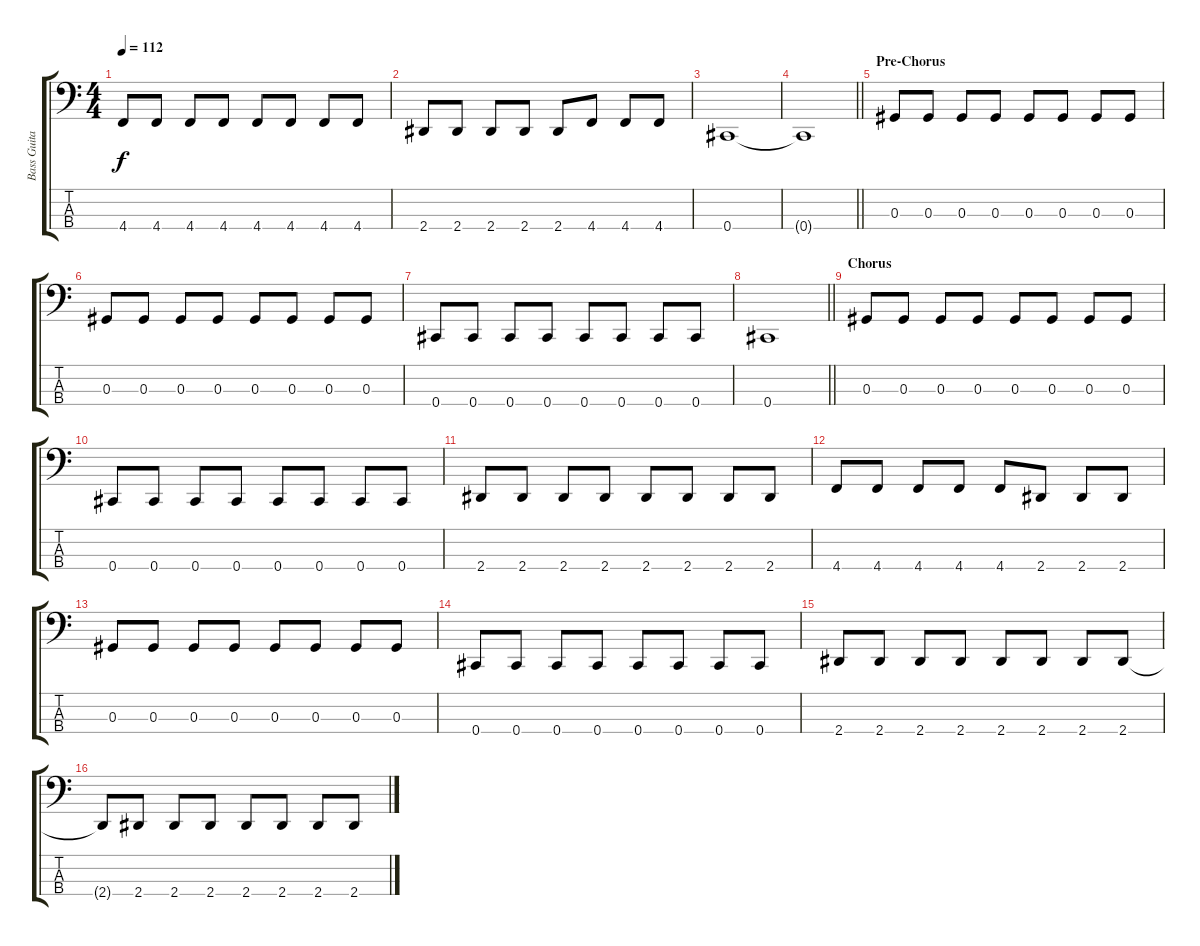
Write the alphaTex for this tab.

\track ("Bass Guitar" "Bass Guita") {instrument electricbassfinger}
\staff {score tabs}
\tuning (Gb2 Db2 Ab1 Db1) {hide}
\ts (4 4)
\tempo 112
\clef f4
\ks c
4.4.8{dy f} 4.4.8 4.4.8 4.4.8 4.4.8 4.4.8 4.4.8 4.4.8 |
2.4.8 2.4.8 2.4.8 2.4.8 2.4.8 4.4.8 4.4.8 4.4.8 |
0.4.1 |
\barLineRight lightlight
0.4{t}.1 |
\section ("" "Pre-Chorus")
0.3.8 0.3.8 0.3.8 0.3.8 0.3.8 0.3.8 0.3.8 0.3.8 |
0.3.8 0.3.8 0.3.8 0.3.8 0.3.8 0.3.8 0.3.8 0.3.8 |
0.4.8 0.4.8 0.4.8 0.4.8 0.4.8 0.4.8 0.4.8 0.4.8 |
\barLineRight lightlight
0.4.1 |
\section ("" "Chorus")
0.3.8 0.3.8 0.3.8 0.3.8 0.3.8 0.3.8 0.3.8 0.3.8 |
0.4.8 0.4.8 0.4.8 0.4.8 0.4.8 0.4.8 0.4.8 0.4.8 |
2.4.8 2.4.8 2.4.8 2.4.8 2.4.8 2.4.8 2.4.8 2.4.8 |
4.4.8 4.4.8 4.4.8 4.4.8 4.4.8 2.4.8 2.4.8 2.4.8 |
0.3.8 0.3.8 0.3.8 0.3.8 0.3.8 0.3.8 0.3.8 0.3.8 |
0.4.8 0.4.8 0.4.8 0.4.8 0.4.8 0.4.8 0.4.8 0.4.8 |
2.4.8 2.4.8 2.4.8 2.4.8 2.4.8 2.4.8 2.4.8 2.4.8 |
2.4{t}.8 2.4.8 2.4.8 2.4.8 2.4.8 2.4.8 2.4.8 2.4.8
